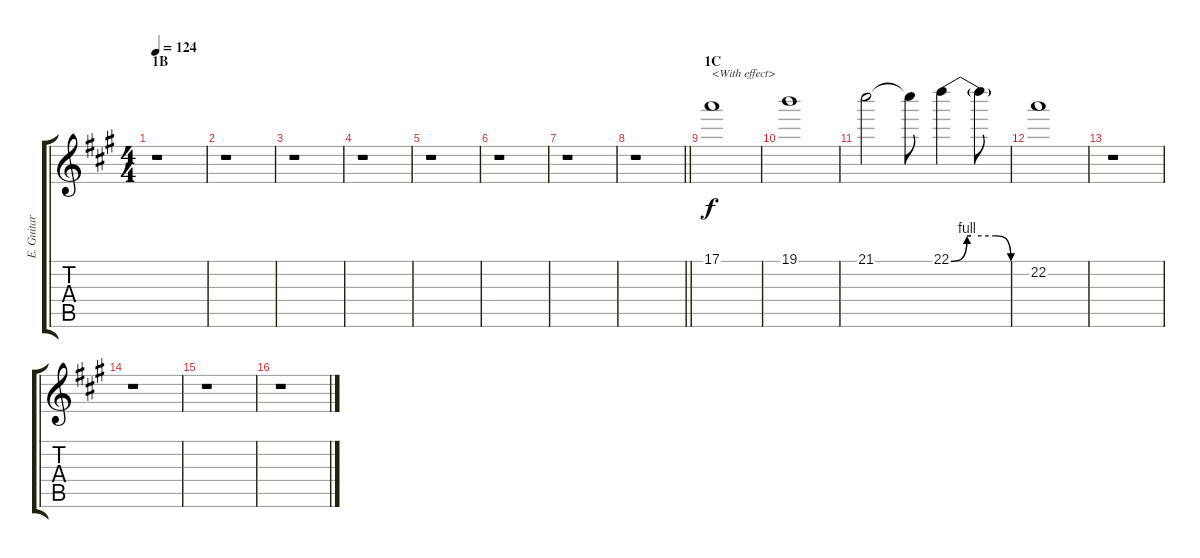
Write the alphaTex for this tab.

\track ("E. Guitar III" "E. Guitar ") {instrument overdrivenguitar}
\staff {score tabs}
\tuning (E4 B3 G3 D3 A2 E2) {hide}
\ts (4 4)
\section ("" "1B")
\tempo 124
\clef g2
\ks a
r.1{dy f} |
r.1 |
r.1 |
r.1 |
r.1 |
r.1 |
r.1 |
\barLineRight lightlight
r.1 |
\section ("" "1C")
17.1.1{txt "<With effect>"} |
19.1.1 |
21.1.2 21.1{t}.8 22.1{be (custom 0 0 16 4 20 4 45 4 60 0)}.4 22.1{t}.8 |
22.2.1 |
r.1 |
r.1 |
r.1 |
r.1
